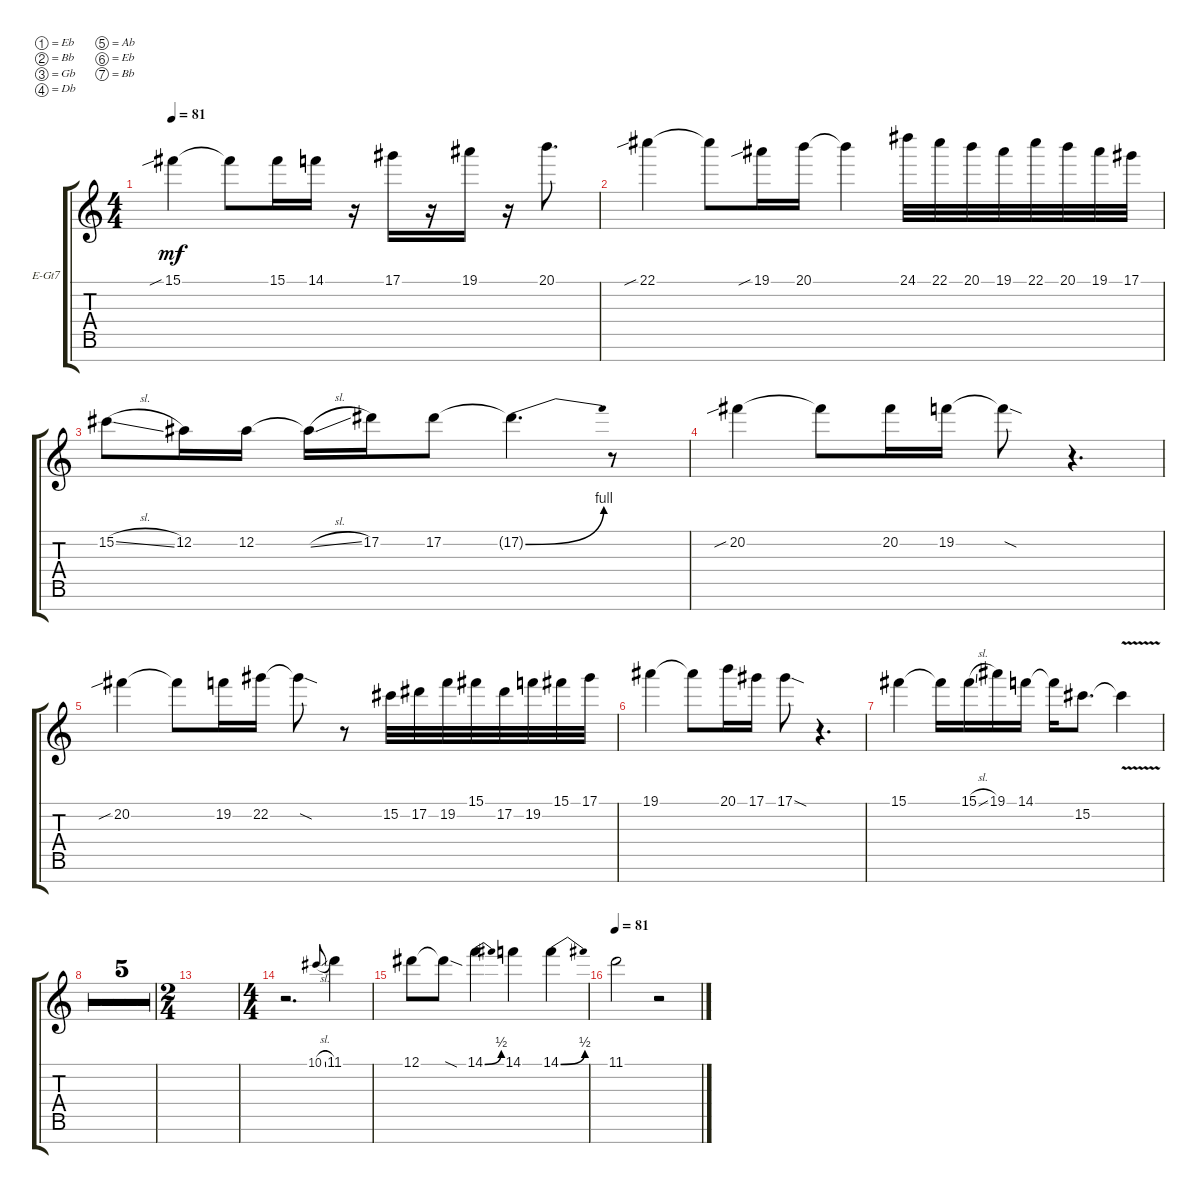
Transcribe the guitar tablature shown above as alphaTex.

\defaultSystemsLayout 4
\bracketExtendMode groupsimilarinstruments
\firstSystemTrackNameOrientation horizontal
\otherSystemsTrackNameOrientation horizontal
\track ("Electric Guitar" "E-Gt7") {multiBarRest instrument overdrivenguitar}
\staff {score tabs}
\tuning (Eb4 Bb3 Gb3 Db3 Ab2 Eb2 Bb1)
\ts (4 4)
\tempo 81
\clef g2
\ks c
15.1{sib}.4{dy mf} 15.1{t}.8 15.1.16 14.1.16 r.16 17.1.16 r.16 19.1.16 r.16 20.1.8{d} |
22.1{sib}.4 22.1{t}.8 19.1{sib}.16 20.1.16 20.1{t}.4 24.1.32 22.1.32 20.1.32 19.1.32 22.1.32 20.1.32 19.1.32 17.1.32 |
15.2{sl}.8 12.2.16 12.2.16 12.2{sl t}.16 17.2.16 17.2.8 17.2{be (bend 0 0 15 4) t}.4{d} r.8 |
20.2{sib}.4 20.2{t}.8 20.2.16 19.2.16 19.2{sod t}.8 r.4{d} |
20.2{sib}.4 20.2{t}.8 19.2.16 22.2.16 22.2{sod t}.8 r.8 15.2.32 17.2.32 19.2.32 15.1.32 17.2.32 19.2.32 15.1.32 17.1.32 |
19.1.4 19.1{t}.8 20.1.16 17.1.16 17.1{sod}.8 r.4{d} |
15.1.4 15.1{t}.16 15.1{sl}.16 19.1.16 14.1.16 14.1{t}.16 15.2.8{d} 15.2{v t}.4 |
|
|
|
|
|
\ts (2 4)
|
\ts (4 4)
r.2{d} 10.1{sl}.8{gr onbeat} 11.1.4 |
12.1.8 12.1{sod t}.8 14.1{be (bend 0 0 15.6 2)}.4 14.1.4 14.1{be (bend 0 0 15.6 2)}.4 |
\tempo 81
11.1.2 r.2
